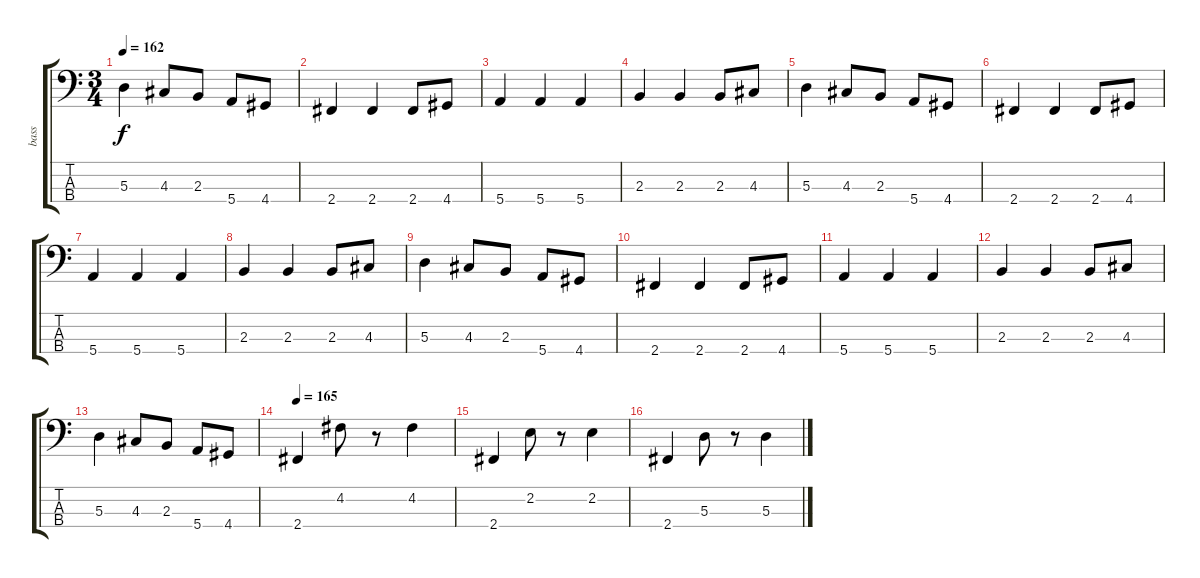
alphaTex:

\track ("bass" "bass") {instrument electricbassfinger}
\staff {score tabs}
\tuning (G2 D2 A1 E1) {hide}
\ts (3 4)
\tempo 162
\clef f4
\ks c
5.3.4{dy f} 4.3.8 2.3.8 5.4.8 4.4.8 |
2.4.4 2.4.4 2.4.8 4.4.8 |
5.4.4 5.4.4 5.4.4 |
2.3.4 2.3.4 2.3.8 4.3.8 |
5.3.4 4.3.8 2.3.8 5.4.8 4.4.8 |
2.4.4 2.4.4 2.4.8 4.4.8 |
5.4.4 5.4.4 5.4.4 |
2.3.4 2.3.4 2.3.8 4.3.8 |
5.3.4 4.3.8 2.3.8 5.4.8 4.4.8 |
2.4.4 2.4.4 2.4.8 4.4.8 |
5.4.4 5.4.4 5.4.4 |
2.3.4 2.3.4 2.3.8 4.3.8 |
5.3.4 4.3.8 2.3.8 5.4.8 4.4.8 |
\tempo 165
2.4.4 4.2.8 r.8 4.2.4 |
2.4.4 2.2.8 r.8 2.2.4 |
2.4.4 5.3.8 r.8 5.3.4
